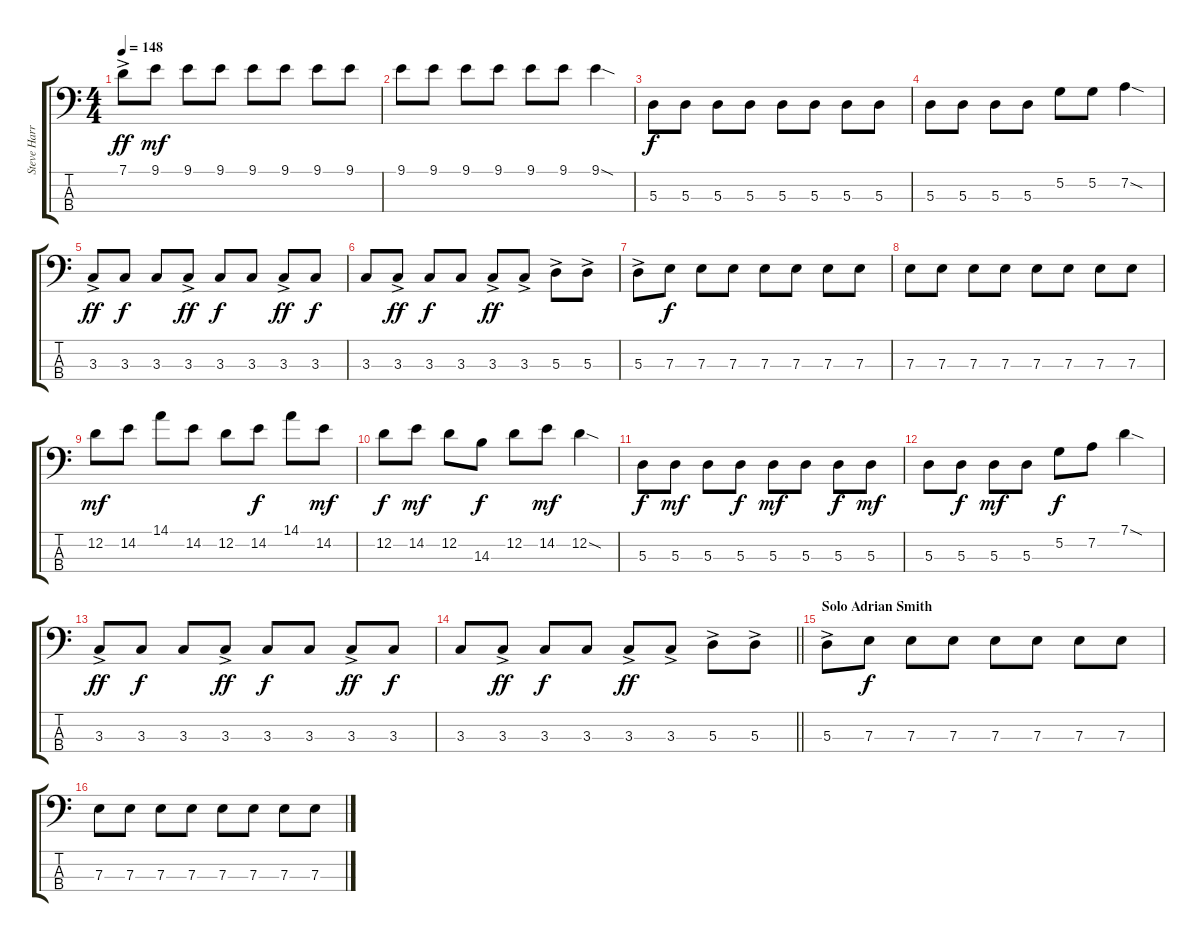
\track ("Steve Harris" "Steve Harr") {instrument electricbassfinger}
\staff {score tabs}
\tuning (G2 D2 A1 E1) {hide}
\ts (4 4)
\tempo 148
\clef f4
\ks c
7.1{ac}.8{dy ff} 9.1.8{dy mf} 9.1.8 9.1.8 9.1.8 9.1.8 9.1.8 9.1.8 |
9.1.8 9.1.8 9.1.8 9.1.8 9.1.8 9.1.8 9.1{sod}.4 |
5.3.8{dy f} 5.3.8 5.3.8 5.3.8 5.3.8 5.3.8 5.3.8 5.3.8 |
5.3.8 5.3.8 5.3.8 5.3.8 5.2.8 5.2.8 7.2{sod}.4 |
3.3{ac}.8{dy ff} 3.3.8{dy f} 3.3.8 3.3{ac}.8{dy ff} 3.3.8{dy f} 3.3.8 3.3{ac}.8{dy ff} 3.3.8{dy f} |
3.3.8 3.3{ac}.8{dy ff} 3.3.8{dy f} 3.3.8 3.3{ac}.8{dy ff} 3.3{ac}.8 5.3{ac}.8 5.3{ac}.8 |
5.3{ac}.8 7.3.8{dy f} 7.3.8 7.3.8 7.3.8 7.3.8 7.3.8 7.3.8 |
7.3.8 7.3.8 7.3.8 7.3.8 7.3.8 7.3.8 7.3.8 7.3.8 |
12.2.8{dy mf} 14.2.8 14.1.8 14.2.8 12.2.8 14.2.8{dy f} 14.1.8 14.2.8{dy mf} |
12.2.8{dy f} 14.2.8{dy mf} 12.2.8 14.3.8{dy f} 12.2.8 14.2.8{dy mf} 12.2{sod}.4 |
5.3.8{dy f} 5.3.8{dy mf} 5.3.8 5.3.8{dy f} 5.3.8{dy mf} 5.3.8 5.3.8{dy f} 5.3.8{dy mf} |
5.3.8 5.3.8{dy f} 5.3.8{dy mf} 5.3.8 5.2.8{dy f} 7.2.8 7.1{sod}.4 |
3.3{ac}.8{dy ff} 3.3.8{dy f} 3.3.8 3.3{ac}.8{dy ff} 3.3.8{dy f} 3.3.8 3.3{ac}.8{dy ff} 3.3.8{dy f} |
\barLineRight lightlight
3.3.8 3.3{ac}.8{dy ff} 3.3.8{dy f} 3.3.8 3.3{ac}.8{dy ff} 3.3{ac}.8 5.3{ac}.8 5.3{ac}.8 |
\section ("" "Solo Adrian Smith")
5.3{ac}.8 7.3.8{dy f} 7.3.8 7.3.8 7.3.8 7.3.8 7.3.8 7.3.8 |
7.3.8 7.3.8 7.3.8 7.3.8 7.3.8 7.3.8 7.3.8 7.3.8
